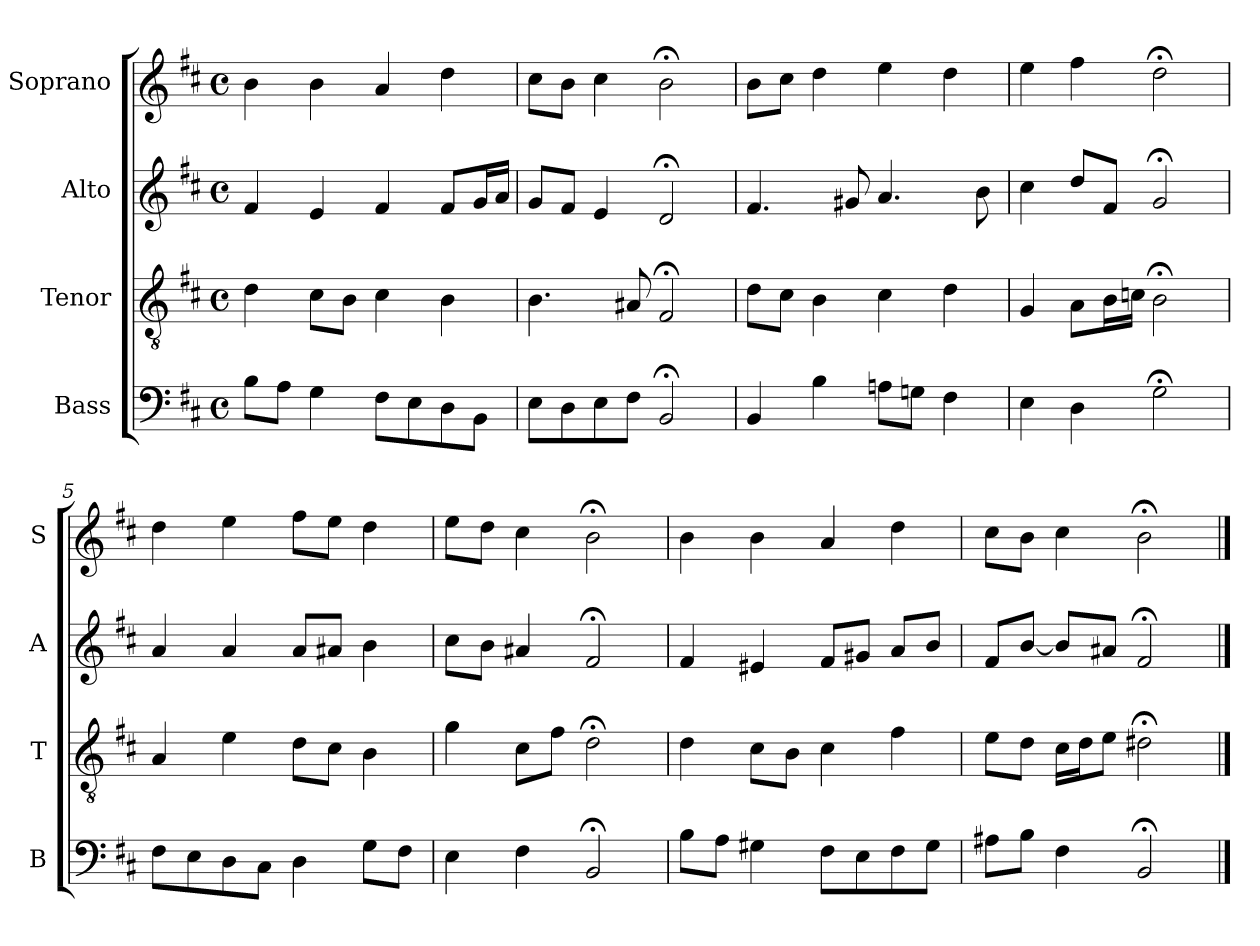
**kern	**kern	**kern	**kern
*part4	*part3	*part2	*part1
*staff4	*staff3	*staff2	*staff1
*I"Bass	*I"Tenor	*I"Alto	*I"Soprano
*I'B	*I'T	*I'A	*I'S
*clefF4	*clefGv2	*clefG2	*clefG2
*k[f#c#]	*k[f#c#]	*k[f#c#]	*k[f#c#]
*b:	*b:	*b:	*b:
*M4/4	*M4/4	*M4/4	*M4/4
*met(c)	*met(c)	*met(c)	*met(c)
*MM100	*MM100	*MM100	*MM100
=1	=1	=1	=1
8BL	4d	4f#	4b
8AJ	.	.	.
4G	8c#L	4e	4b
.	8BJ	.	.
8F#L	4c#	4f#	4a
8E	.	.	.
8D	4B	8f#L	4dd
8BBJ	.	16gL	.
.	.	16aJJ	.
=2	=2	=2	=2
8EL	4.B	8gL	8cc#L
8D	.	8f#J	8bJ
8E	.	4e	4cc#
8F#J	8A#X	.	.
2BB;<	2F#;<	2d;<	2b;<
=3	=3	=3	=3
4BB	8dL	4.f#	8bL
.	8c#J	.	8cc#J
4B	4B	.	4dd
.	.	8g#X	.
8AnL	4c#	4.a	4ee
8GnJ	.	.	.
4F#	4d	.	4dd
.	.	8b	.
=4	=4	=4	=4
4E	4G	4cc#	4ee
4D	8AL	8ddL	4ff#
.	16BL	8f#J	.
.	16cnJJ	.	.
2G;<	2B;<	2g;<	2dd;<
=5	=5	=5	=5
8F#L	4A	4a	4dd
8E	.	.	.
8D	4e	4a	4ee
8C#J	.	.	.
4D	8dL	8aL	8ff#L
.	8c#J	8a#XJ	8eeJ
8GL	4B	4b	4dd
8F#J	.	.	.
=6	=6	=6	=6
4E	4g	8cc#L	8eeL
.	.	8bJ	8ddJ
4F#	8c#L	4a#X	4cc#
.	8f#J	.	.
2BB;<	2d;<	2f#;<	2b;<
=7	=7	=7	=7
8BL	4d	4f#	4b
8AJ	.	.	.
4G#X	8c#L	4e#X	4b
.	8BJ	.	.
8F#L	4c#	8f#L	4a
8E	.	8g#XJ	.
8F#	4f#	8aL	4dd
8G#J	.	8bJ	.
=8	=8	=8	=8
8A#XL	8eL	8f#L	8cc#L
8BJ	8dJ	[8bJ	8bJ
4F#	16c#LL	8bL]	4cc#
.	16dJ	.	.
.	8eJ	8a#XJ	.
2BB;<	2d#X;<	2f#;<	2b;<
==	==	==	==
*-	*-	*-	*-
